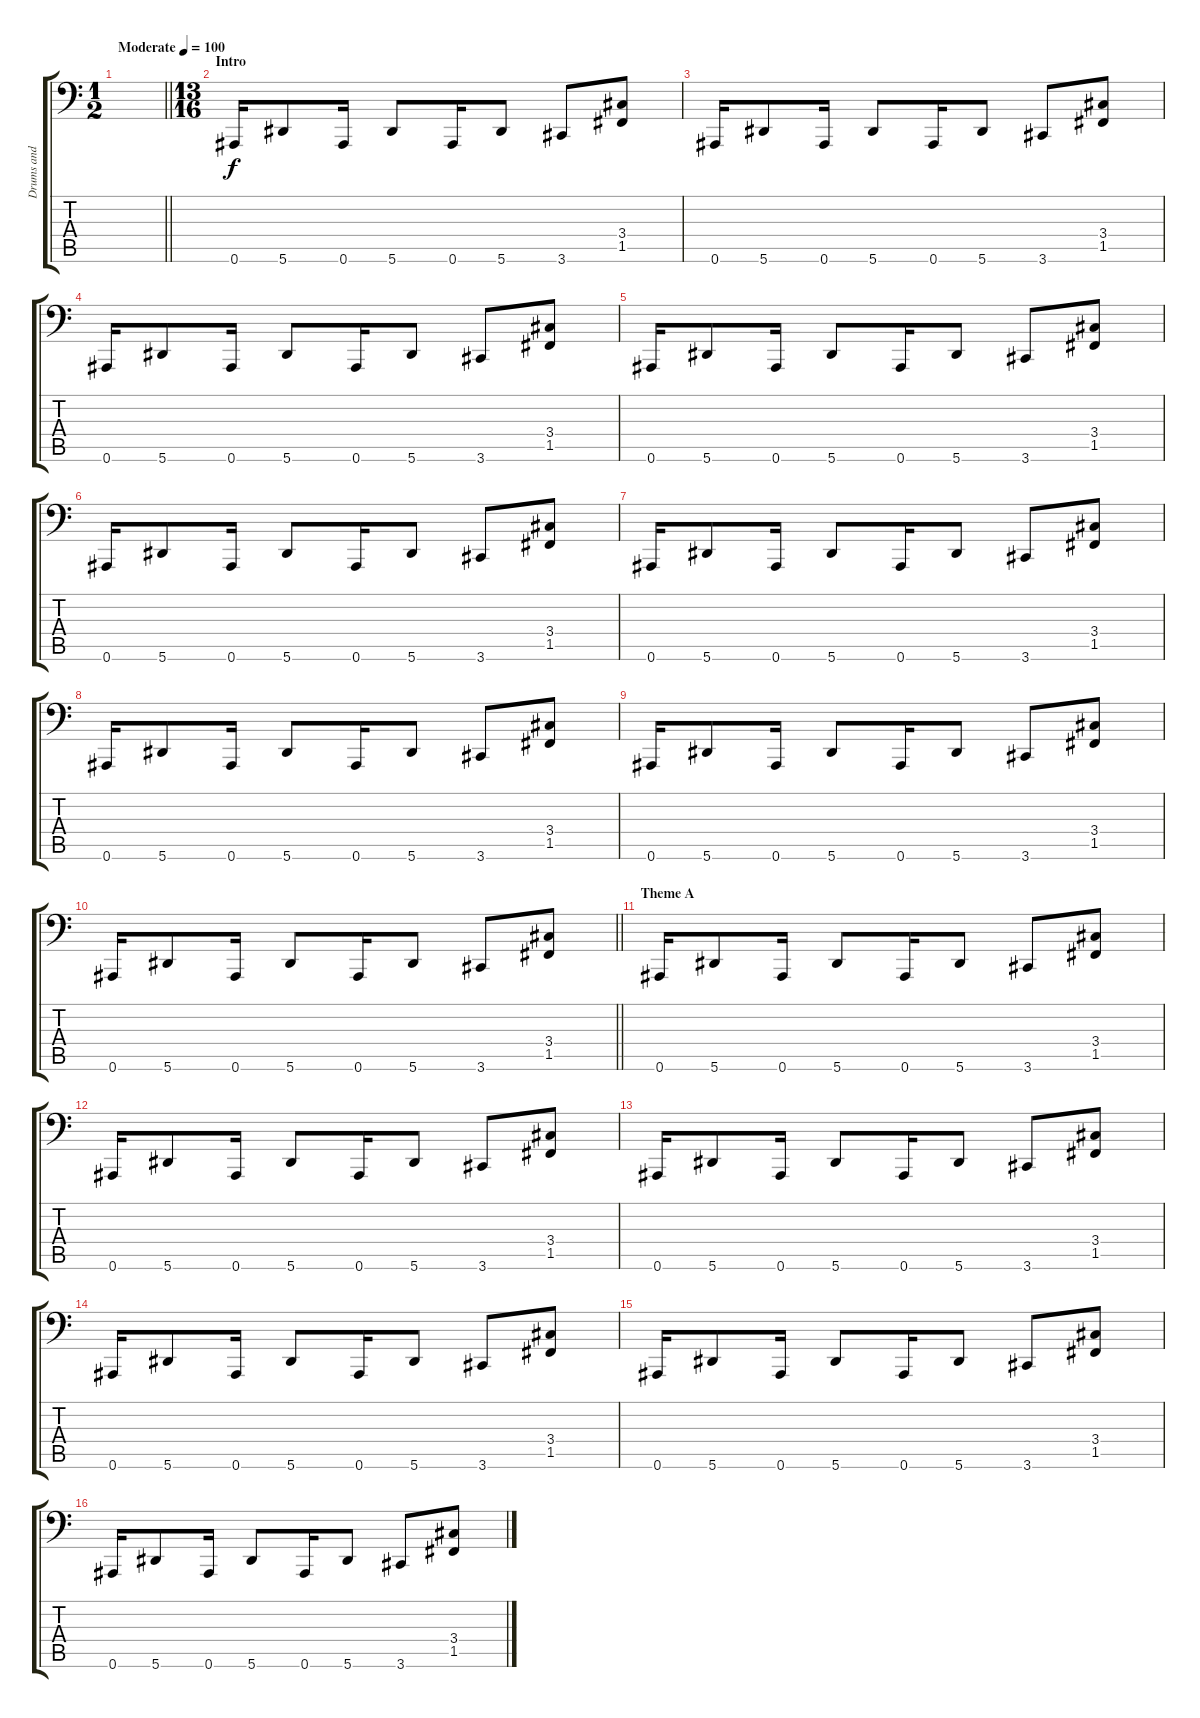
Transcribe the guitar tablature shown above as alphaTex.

\track ("Drums and FX" "Drums and ") {instrument taikodrum}
\staff {score tabs}
\tuning (C4 G3 Eb3 Bb2 F2 Bb1) {hide}
\ts (1 2)
\tempo (100 "Moderate")
\clef f4
\barLineRight lightlight
\ks c
|
\ts (13 16)
\section ("" "Intro")
0.6.16{volume 14 balance 2} 5.6.8{balance 14} 0.6.16{balance 2} 5.6.8{balance 14} 0.6.16{balance 2} 5.6.8{balance 14} 3.6.8{balance 2} (3.4 1.5).8{balance 14} |
0.6.16{balance 2} 5.6.8{balance 14} 0.6.16{balance 2} 5.6.8{balance 14} 0.6.16{balance 2} 5.6.8{balance 14} 3.6.8{balance 2} (3.4 1.5).8{balance 14} |
0.6.16{balance 2} 5.6.8{balance 14} 0.6.16{balance 2} 5.6.8{balance 14} 0.6.16{balance 2} 5.6.8{balance 14} 3.6.8{balance 2} (3.4 1.5).8{balance 14} |
0.6.16{balance 2} 5.6.8{balance 14} 0.6.16{balance 2} 5.6.8{balance 14} 0.6.16{balance 2} 5.6.8{balance 14} 3.6.8{balance 2} (3.4 1.5).8{balance 14} |
0.6.16{balance 2} 5.6.8{balance 14} 0.6.16{balance 2} 5.6.8{balance 14} 0.6.16{balance 2} 5.6.8{balance 14} 3.6.8{balance 2} (3.4 1.5).8{balance 14} |
0.6.16{balance 2} 5.6.8{balance 14} 0.6.16{balance 2} 5.6.8{balance 14} 0.6.16{balance 2} 5.6.8{balance 14} 3.6.8{balance 2} (3.4 1.5).8{balance 14} |
0.6.16{balance 2} 5.6.8{balance 14} 0.6.16{balance 2} 5.6.8{balance 14} 0.6.16{balance 2} 5.6.8{balance 14} 3.6.8{balance 2} (3.4 1.5).8{balance 14} |
0.6.16{balance 2} 5.6.8{balance 14} 0.6.16{balance 2} 5.6.8{balance 14} 0.6.16{balance 2} 5.6.8{balance 14} 3.6.8{balance 2} (3.4 1.5).8{balance 14} |
\barLineRight lightlight
0.6.16{balance 2} 5.6.8{balance 14} 0.6.16{balance 2} 5.6.8{balance 14} 0.6.16{balance 2} 5.6.8{balance 14} 3.6.8{balance 2} (3.4 1.5).8{balance 14} |
\section ("" "Theme A")
0.6.16{balance 2} 5.6.8{balance 14} 0.6.16{balance 2} 5.6.8{balance 14} 0.6.16{balance 2} 5.6.8{balance 14} 3.6.8{balance 2} (3.4 1.5).8{balance 14} |
0.6.16{balance 2} 5.6.8{balance 14} 0.6.16{balance 2} 5.6.8{balance 14} 0.6.16{balance 2} 5.6.8{balance 14} 3.6.8{balance 2} (3.4 1.5).8{balance 14} |
0.6.16{balance 2} 5.6.8{balance 14} 0.6.16{balance 2} 5.6.8{balance 14} 0.6.16{balance 2} 5.6.8{balance 14} 3.6.8{balance 2} (3.4 1.5).8{balance 14} |
0.6.16{balance 2} 5.6.8{balance 14} 0.6.16{balance 2} 5.6.8{balance 14} 0.6.16{balance 2} 5.6.8{balance 14} 3.6.8{balance 2} (3.4 1.5).8{balance 14} |
0.6.16{balance 2} 5.6.8{balance 14} 0.6.16{balance 2} 5.6.8{balance 14} 0.6.16{balance 2} 5.6.8{balance 14} 3.6.8{balance 2} (3.4 1.5).8{balance 14} |
0.6.16{balance 2} 5.6.8{balance 14} 0.6.16{balance 2} 5.6.8{balance 14} 0.6.16{balance 2} 5.6.8{balance 14} 3.6.8{balance 2} (3.4 1.5).8{balance 14}
